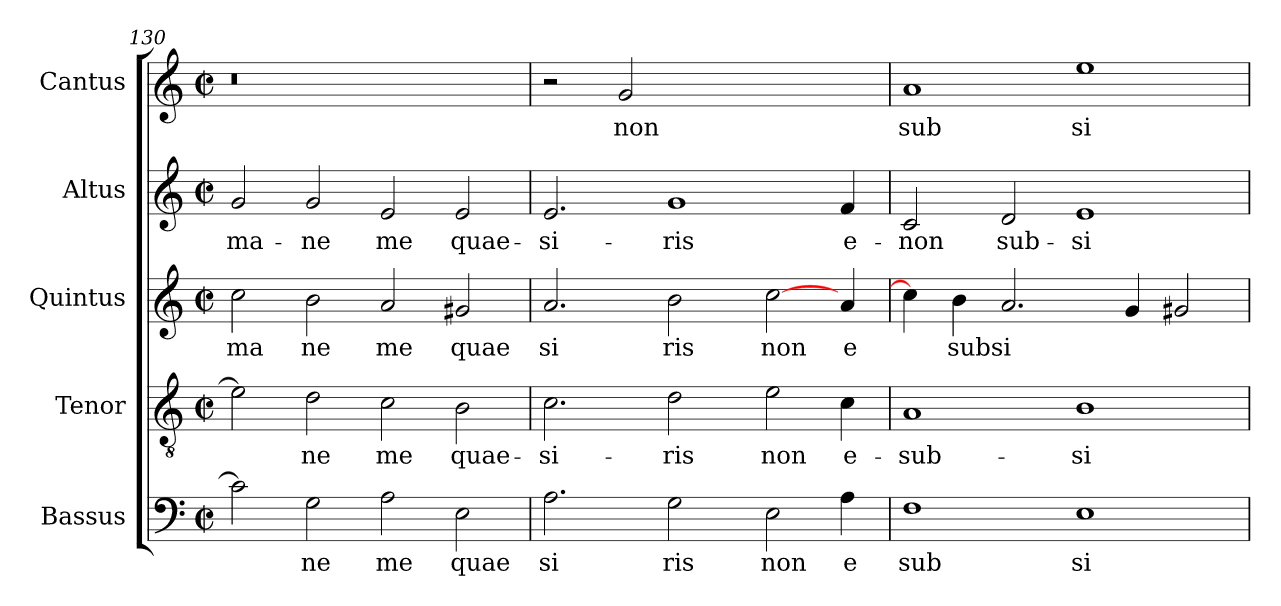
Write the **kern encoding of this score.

**kern	**text	**kern	**text	**kern	**text	**kern	**text	**kern	**text
*part5	*part5	*part4	*part4	*part3	*part3	*part2	*part2	*part1	*part1
*staff5	*staff5	*staff4	*staff4	*staff3	*staff3	*staff2	*staff2	*staff1	*staff1
*I"Bassus	*	*I"Tenor	*	*I"Quintus	*	*I"Altus	*	*I"Cantus	*
*clefF4	*	*clefGv2	*	*clefG2	*	*clefG2	*	*clefG2	*
*k[]	*	*k[]	*	*k[]	*	*k[]	*	*	*
*C:	*	*C:	*	*C:	*	*C:	*	*	*
*M2/2	*	*M2/2	*	*M2/2	*	*M2/2	*	*M2/2	*
*met(c|)	*	*met(c|)	*	*met(c|)	*	*met(c|)	*	*met(c|)	*
=130	=130	=130	=130	=130	=130	=130	=130	=130	=130
!	!	!	!	!	!LO:LY:b:cj	!	!LO:LY:b:cj	!	!
2c\]	.	2e\]	.	2cc\	ma	2g/	ma-	0r	.
!	!LO:LY:b:cj	!	!LO:LY:b:cj	!	!LO:LY:b:cj	!	!LO:LY:b:cj	!	!
2G\	ne	2d\	-ne	2b\	ne	2g/	-ne	.	.
!	!LO:LY:b:cj	!	!LO:LY:b:cj	!	!LO:LY:b:cj	!	!LO:LY:b:cj	!	!
2A\	me	2c\	me	2a/	me	2e/	me	.	.
!	!LO:LY:b:cj	!	!LO:LY:b:cj	!	!LO:LY:b:cj	!	!LO:LY:b:cj	!	!
2E\	quae	2B\	quae-	2g#X/	quae	2e/	quae-	.	.
=131	=131	=131	=131	=131	=131	=131	=131	=131	=131
!	!LO:LY:b:cj	!	!LO:LY:b:cj	!	!LO:LY:b:cj	!	!LO:LY:b:cj	!	!
2.A\	si	2.c\	-si-	2.a/	si	2.e/	-si-	2r	.
!	!	!	!	!	!	!	!	!	!LO:LY:b:cj
.	.	.	.	.	.	.	.	2g/	non
!	!LO:LY:b:cj	!	!LO:LY:b:cj	!	!LO:LY:b:cj	!	!LO:LY:b:cj	!	!
2G\	ris	2d\	-ris	2b\	ris	1g	-ris	.	.
.	.	.	.	.	.	.	.	1ryy	.
!	!LO:LY:b:cj	!	!LO:LY:b:cj	!	!LO:LY:b	!	!	!	!
2E\	non	2e\	non	[>2cc\	non	.	.	.	.
!	!LO:LY:b:cj	!	!LO:LY:b:cj	!	!LO:LY:b:cj	!	!LO:LY:b:cj	!	!
4A\	e	4c\	-e-	4a/	e	4f/	-e-	.	.
=132	=132	=132	=132	=132	=132	=132	=132	=132	=132
!	!LO:LY:b:cj	!	!LO:LY:b:cj	!	!	!	!LO:LY:b:cj	!	!LO:LY:b:cj
1F	sub	1A	sub-	4cc\]	.	2c/	non	1a	sub
!	!	!	!	!	!LO:LY:b:cj	!	!	!	!
.	.	.	.	4b\	subsi	.	.	.	.
!	!	!	!	!	!	!	!LO:LY:b:cj	!	!
.	.	.	.	2.a/	.	2d/	sub-	.	.
!	!LO:LY:b:cj	!	!LO:LY:b:cj	!	!	!	!LO:LY:b:cj	!	!LO:LY:b:cj
1E	si	1B	-si-	.	.	1e	-si-	1ee	si
.	.	.	.	4g/	.	.	.	.	.
.	.	.	.	2g#X/	.	.	.	.	.
=	=	=	=	=	=	=	=	=	=
*-	*-	*-	*-	*-	*-	*-	*-	*-	*-
